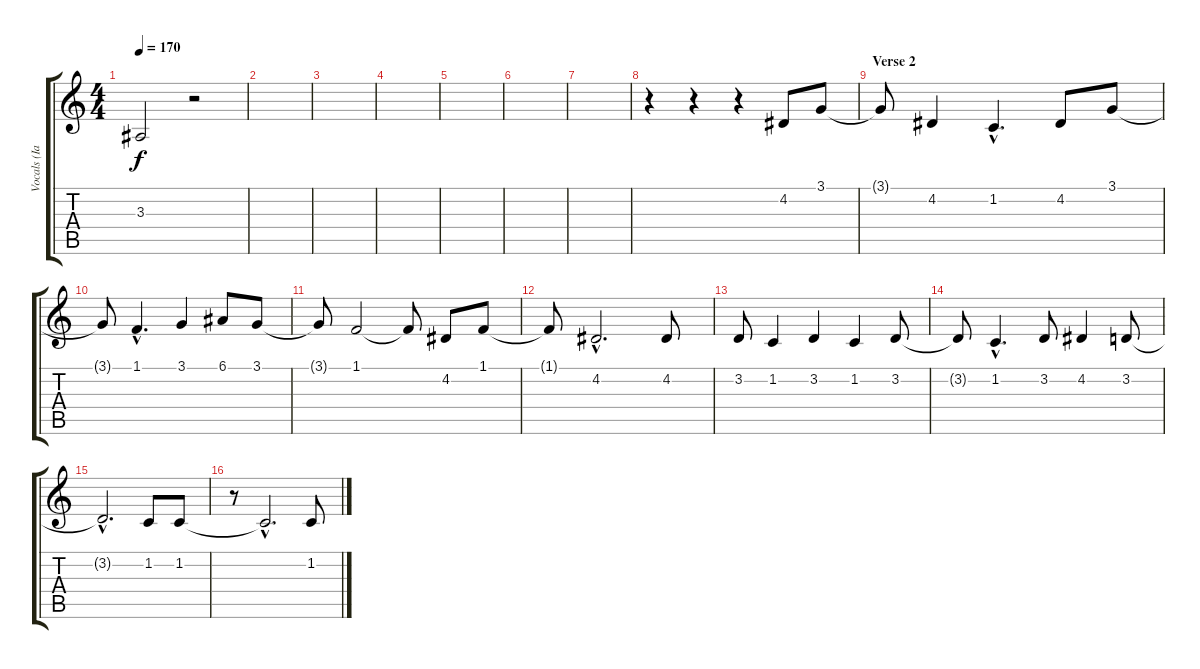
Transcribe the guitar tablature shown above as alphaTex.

\track ("Vocals (Ian)" "Vocals (Ia") {instrument cello}
\staff {score tabs}
\tuning (E4 B3 G3 D3 A2 E2) {hide}
\ts (4 4)
\tempo 170
\clef g2
\ks c
3.3{t}.2{dy f} r.2 |
|
|
|
|
|
|
r.4 r.4 r.4 4.2.8 3.1.8 |
\section ("" "Verse 2")
3.1{t}.8 4.2.4 1.2{hac}.4{d} 4.2.8 3.1.8 |
3.1{t}.8 1.1{hac}.4{d} 3.1.4 6.1.8 3.1.8 |
3.1{t}.8 1.1.2 1.1{t}.8 4.2.8 1.1.8 |
1.1{t}.8 4.2{hac}.2{d} 4.2.8 |
3.2.8 1.2.4 3.2.4 1.2.4 3.2.8 |
3.2{t}.8 1.2{hac}.4{d} 3.2.8 4.2.4 3.2.8 |
3.2{hac t}.2{d} 1.2.8 1.2.8 |
r.8 1.2{hac t}.2{d} 1.2.8
